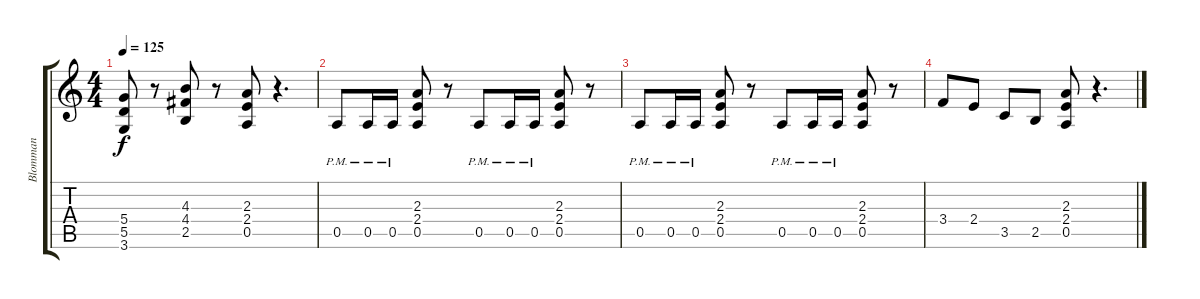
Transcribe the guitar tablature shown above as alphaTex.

\track ("Blomman" "Blomman") {instrument distortionguitar}
\staff {score tabs}
\tuning (E4 B3 G3 D3 A2 E2) {hide}
\ts (4 4)
\tempo 125
\clef g2
\ks c
(5.4 5.5 3.6).8{dy f} r.8 (4.3 4.4 2.5).8 r.8 (2.3 2.4 0.5).8 r.4{d} |
0.5{pm}.8 0.5{pm}.16 0.5{pm}.16 (2.3 2.4 0.5).8 r.8 0.5{pm}.8 0.5{pm}.16 0.5{pm}.16 (2.3 2.4 0.5).8 r.8 |
0.5{pm}.8 0.5{pm}.16 0.5{pm}.16 (2.3 2.4 0.5).8 r.8 0.5{pm}.8 0.5{pm}.16 0.5{pm}.16 (2.3 2.4 0.5).8 r.8 |
3.4.8 2.4.8 3.5.8 2.5.8 (2.3 2.4 0.5).8 r.4{d}
